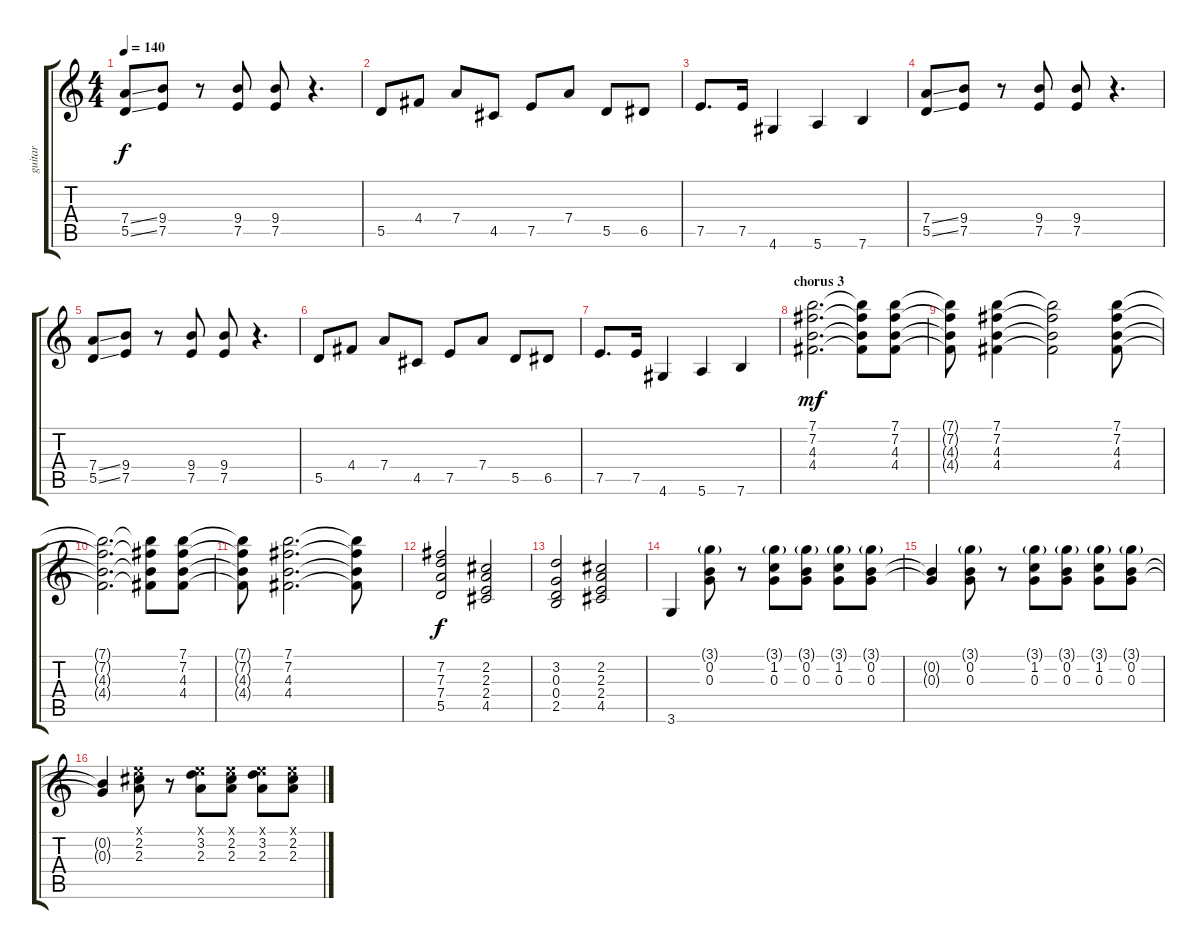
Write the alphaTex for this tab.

\track ("guitar" "guitar") {instrument distortionguitar}
\staff {score tabs}
\tuning (E4 B3 G3 D3 A2 E2) {hide}
\ts (4 4)
\tempo 140
\clef g2
\ks c
(7.4{ss} 5.5{ss}).8{dy f} (9.4 7.5).8 r.8 (9.4 7.5).8 (9.4 7.5).8 r.4{d} |
5.5.8 4.4.8 7.4.8 4.5.8 7.5.8 7.4.8 5.5.8 6.5.8 |
7.5.8{d} 7.5.16 4.6.4 5.6.4 7.6.4 |
(7.4{ss} 5.5{ss}).8 (9.4 7.5).8 r.8 (9.4 7.5).8 (9.4 7.5).8 r.4{d} |
(7.4{ss} 5.5{ss}).8 (9.4 7.5).8 r.8 (9.4 7.5).8 (9.4 7.5).8 r.4{d} |
5.5.8 4.4.8 7.4.8 4.5.8 7.5.8 7.4.8 5.5.8 6.5.8 |
7.5.8{d} 7.5.16 4.6.4 5.6.4 7.6.4 |
\section ("" "chorus 3")
(7.1 7.2 4.3 4.4).2{d dy mf} (7.1{t} 7.2{t} 4.3{t} 4.4{t}).8 (7.1 7.2 4.3 4.4).8 |
(7.1{t} 7.2{t} 4.3{t} 4.4{t}).8 (7.1 7.2 4.3 4.4).4 (7.1{t} 7.2{t} 4.3{t} 4.4{t}).2 (7.1 7.2 4.3 4.4).8 |
(7.1{t} 7.2{t} 4.3{t} 4.4{t}).2{d} (7.1{t} 7.2{t} 4.3{t} 4.4{t}).8 (7.1 7.2 4.3 4.4).8 |
(7.1{t} 7.2{t} 4.3{t} 4.4{t}).8 (7.1 7.2 4.3 4.4).2{d} (7.1{t} 7.2{t} 4.3{t} 4.4{t}).8 |
(7.2 7.3 7.4 5.5).2{dy f} (2.2 2.3 2.4 4.5).2 |
(3.2 0.3 0.4 2.5).2 (2.2 2.3 2.4 4.5).2 |
3.6.4 (3.1{g} 0.2 0.3).8 r.8 (3.1{g} 1.2 0.3).8 (3.1{g} 0.2 0.3).8 (3.1{g} 1.2 0.3).8 (3.1{g} 0.2 0.3).8 |
(0.2{t} 0.3{t}).4 (3.1{g} 0.2 0.3).8 r.8 (3.1{g} 1.2 0.3).8 (3.1{g} 0.2 0.3).8 (3.1{g} 1.2 0.3).8 (3.1{g} 0.2 0.3).8 |
(0.2{t} 0.3{t}).4 (0.1{x} 2.2 2.3).8 r.8 (0.1{x} 3.2 2.3).8 (0.1{x} 2.2 2.3).8 (0.1{x} 3.2 2.3).8 (0.1{x} 2.2 2.3).8
